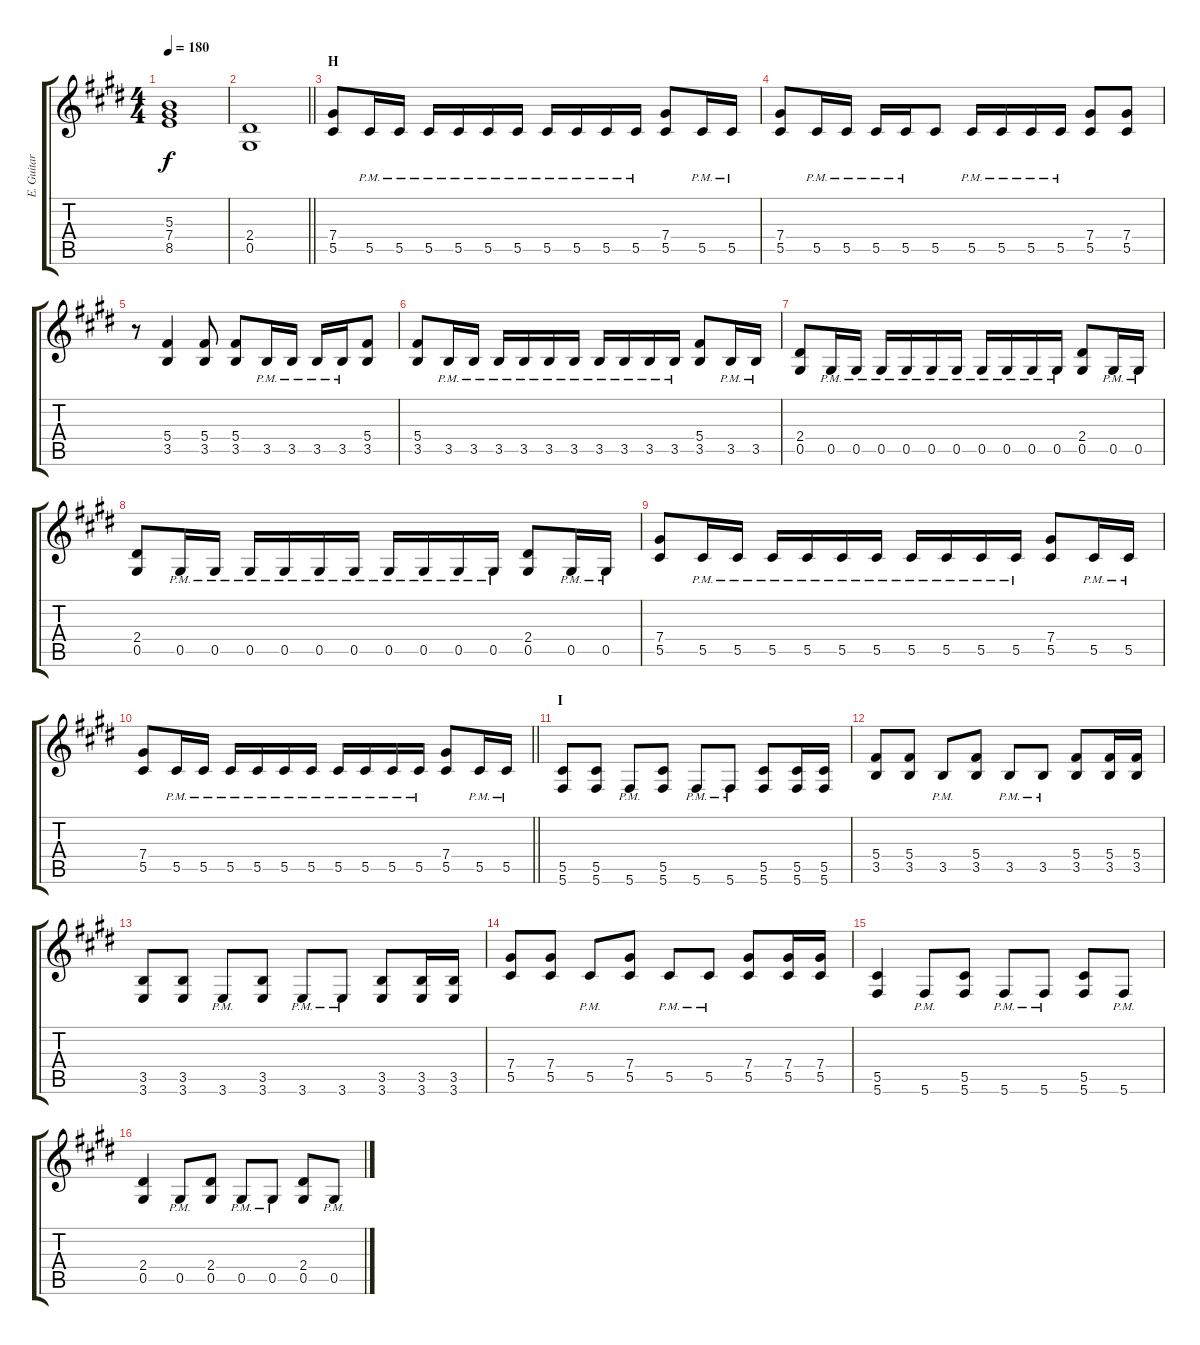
\track ("E. Guitar II" "E. Guitar ") {instrument overdrivenguitar}
\staff {score tabs}
\tuning (Eb4 Bb3 Gb3 Db3 Ab2 Db2) {hide}
\ts (4 4)
\tempo 180
\clef g2
\ks e
(5.3 7.4 8.5).1{dy f} |
\barLineRight lightlight
(2.4 0.5).1 |
\section ("" "H")
(7.4 5.5).8 5.5{pm}.16 5.5{pm}.16 5.5{pm}.16 5.5{pm}.16 5.5{pm}.16 5.5{pm}.16 5.5{pm}.16 5.5{pm}.16 5.5{pm}.16 5.5{pm}.16 (7.4 5.5).8 5.5{pm}.16 5.5{pm}.16 |
(7.4 5.5).8 5.5{pm}.16 5.5{pm}.16 5.5{pm}.16 5.5{pm}.16 5.5.8 5.5{pm}.16 5.5{pm}.16 5.5{pm}.16 5.5{pm}.16 (7.4 5.5).8 (7.4 5.5).8 |
r.8 (5.4 3.5).4 (5.4 3.5).8 (5.4 3.5).8 3.5{pm}.16 3.5{pm}.16 3.5{pm}.16 3.5{pm}.16 (5.4 3.5).8 |
(5.4 3.5).8 3.5{pm}.16 3.5{pm}.16 3.5{pm}.16 3.5{pm}.16 3.5{pm}.16 3.5{pm}.16 3.5{pm}.16 3.5{pm}.16 3.5{pm}.16 3.5{pm}.16 (5.4 3.5).8 3.5{pm}.16 3.5{pm}.16 |
(2.4 0.5).8 0.5{pm}.16 0.5{pm}.16 0.5{pm}.16 0.5{pm}.16 0.5{pm}.16 0.5{pm}.16 0.5{pm}.16 0.5{pm}.16 0.5{pm}.16 0.5{pm}.16 (2.4 0.5).8 0.5{pm}.16 0.5{pm}.16 |
(2.4 0.5).8 0.5{pm}.16 0.5{pm}.16 0.5{pm}.16 0.5{pm}.16 0.5{pm}.16 0.5{pm}.16 0.5{pm}.16 0.5{pm}.16 0.5{pm}.16 0.5{pm}.16 (2.4 0.5).8 0.5{pm}.16 0.5{pm}.16 |
(7.4 5.5).8 5.5{pm}.16 5.5{pm}.16 5.5{pm}.16 5.5{pm}.16 5.5{pm}.16 5.5{pm}.16 5.5{pm}.16 5.5{pm}.16 5.5{pm}.16 5.5{pm}.16 (7.4 5.5).8 5.5{pm}.16 5.5{pm}.16 |
\barLineRight lightlight
(7.4 5.5).8 5.5{pm}.16 5.5{pm}.16 5.5{pm}.16 5.5{pm}.16 5.5{pm}.16 5.5{pm}.16 5.5{pm}.16 5.5{pm}.16 5.5{pm}.16 5.5{pm}.16 (7.4 5.5).8 5.5{pm}.16 5.5{pm}.16 |
\section ("" "I")
(5.5 5.6).8 (5.5 5.6).8 5.6{pm}.8 (5.5 5.6).8 5.6{pm}.8 5.6{pm}.8 (5.5 5.6).8 (5.5 5.6).16 (5.5 5.6).16 |
(5.4 3.5).8 (5.4 3.5).8 3.5{pm}.8 (5.4 3.5).8 3.5{pm}.8 3.5{pm}.8 (5.4 3.5).8 (5.4 3.5).16 (5.4 3.5).16 |
(3.5 3.6).8 (3.5 3.6).8 3.6{pm}.8 (3.5 3.6).8 3.6{pm}.8 3.6{pm}.8 (3.5 3.6).8 (3.5 3.6).16 (3.5 3.6).16 |
(7.4 5.5).8 (7.4 5.5).8 5.5{pm}.8 (7.4 5.5).8 5.5{pm}.8 5.5{pm}.8 (7.4 5.5).8 (7.4 5.5).16 (7.4 5.5).16 |
(5.5 5.6).4 5.6{pm}.8 (5.5 5.6).8 5.6{pm}.8 5.6{pm}.8 (5.5 5.6).8 5.6{pm}.8 |
(2.4 0.5).4 0.5{pm}.8 (2.4 0.5).8 0.5{pm}.8 0.5{pm}.8 (2.4 0.5).8 0.5{pm}.8
